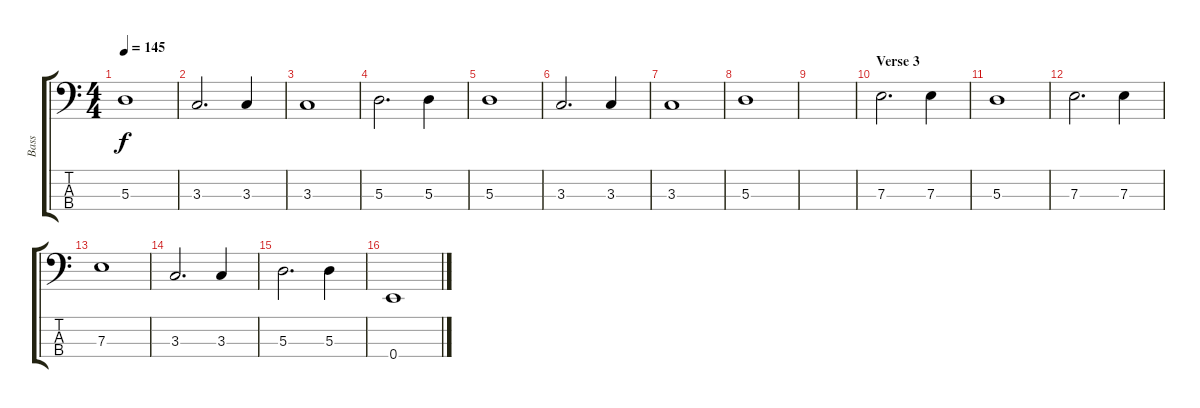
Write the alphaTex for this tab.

\track ("Bass" "Bass") {instrument electricbassfinger}
\staff {score tabs}
\tuning (G2 D2 A1 E1) {hide}
\ts (4 4)
\tempo 145
\clef f4
\ks c
5.3.1{dy f} |
3.3.2{d} 3.3.4 |
3.3.1 |
5.3.2{d} 5.3.4 |
5.3.1 |
3.3.2{d} 3.3.4 |
3.3.1 |
5.3.1 |
|
\section ("" "Verse 3")
7.3.2{d} 7.3.4 |
5.3.1 |
7.3.2{d} 7.3.4 |
7.3.1 |
3.3.2{d} 3.3.4 |
5.3.2{d} 5.3.4 |
0.4.1
